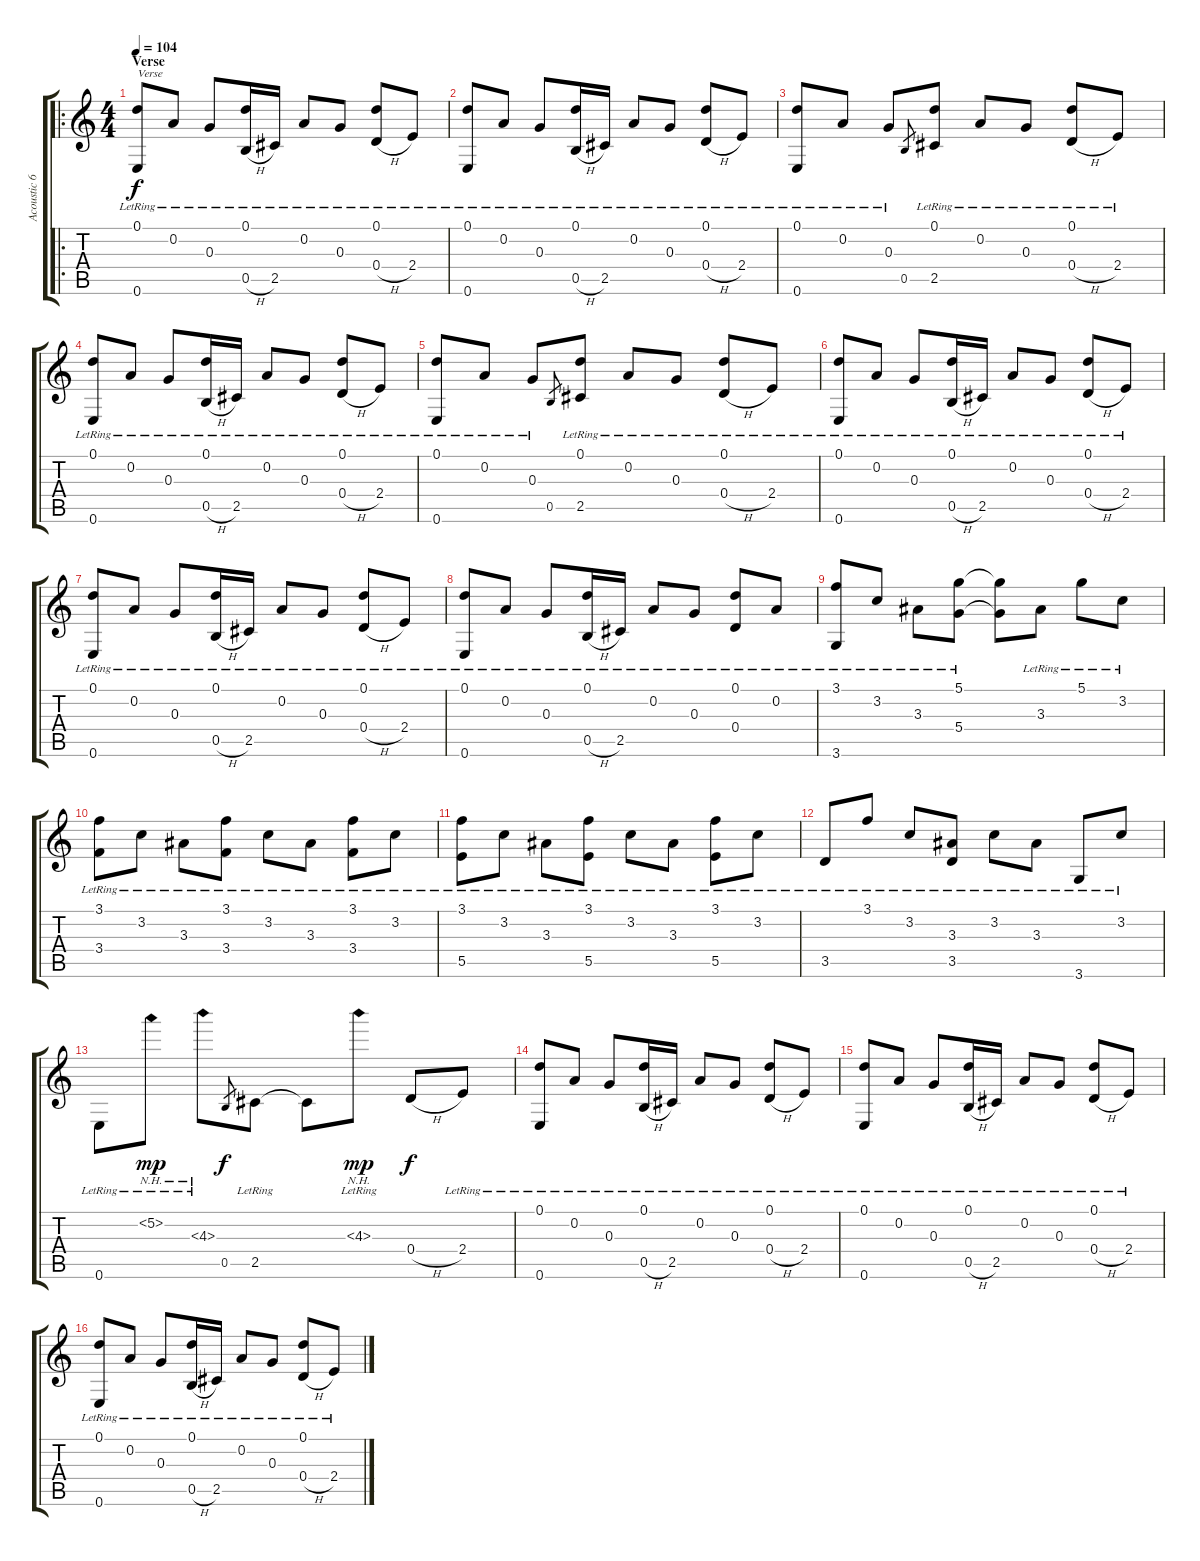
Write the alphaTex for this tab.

\track ("Acoustic 6 string" "Acoustic 6") {instrument acousticguitarsteel}
\staff {score tabs}
\tuning (D4 A3 G3 D3 B2 E2) {hide}
\ro
\ts (4 4)
\section ("" "Verse")
\tempo 104
\clef g2
\ks c
(0.1{lr} 0.6{lr}).8{txt "Verse" dy f} 0.2{lr}.8 0.3{lr}.8 (0.1{lr} 0.5{h}).16 2.5{lr}.16 0.2{lr}.8 0.3{lr}.8 (0.1{lr} 0.4{h}).8 2.4{lr}.8 |
(0.1{lr} 0.6{lr}).8 0.2{lr}.8 0.3{lr}.8 (0.1{lr} 0.5{h}).16 2.5{lr}.16 0.2{lr}.8 0.3{lr}.8 (0.1{lr} 0.4{h}).8 2.4{lr}.8 |
(0.1{lr} 0.6{lr}).8 0.2{lr}.8 0.3{lr}.8 0.5.8{gr} (0.1{lr} 2.5{lr}).8 0.2{lr}.8 0.3{lr}.8 (0.1{lr} 0.4{h}).8 2.4{lr}.8 |
(0.1{lr} 0.6{lr}).8 0.2{lr}.8 0.3{lr}.8 (0.1{lr} 0.5{h}).16 2.5{lr}.16 0.2{lr}.8 0.3{lr}.8 (0.1{lr} 0.4{h}).8 2.4{lr}.8 |
(0.1{lr} 0.6{lr}).8 0.2{lr}.8 0.3{lr}.8 0.5.8{gr} (0.1{lr} 2.5{lr}).8 0.2{lr}.8 0.3{lr}.8 (0.1{lr} 0.4{h}).8 2.4{lr}.8 |
(0.1{lr} 0.6{lr}).8 0.2{lr}.8 0.3{lr}.8 (0.1{lr} 0.5{h}).16 2.5{lr}.16 0.2{lr}.8 0.3{lr}.8 (0.1{lr} 0.4{h}).8 2.4{lr}.8 |
(0.1{lr} 0.6{lr}).8 0.2{lr}.8 0.3{lr}.8 (0.1{lr} 0.5{h}).16 2.5{lr}.16 0.2{lr}.8 0.3{lr}.8 (0.1{lr} 0.4{h}).8 2.4{lr}.8 |
(0.1{lr} 0.6{lr}).8 0.2{lr}.8 0.3{lr}.8 (0.1{lr} 0.5{h}).16 2.5{lr}.16 0.2{lr}.8 0.3{lr}.8 (0.1{lr} 0.4{lr}).8 0.2{lr}.8 |
(3.1{lr} 3.6{lr}).8 3.2{lr}.8 3.3{lr}.8 (5.1{lr} 5.4{lr}).8 (5.1{t} 5.4{t}).8 3.3{lr}.8 5.1{lr}.8 3.2{lr}.8 |
(3.1{lr} 3.4{lr}).8 3.2{lr}.8 3.3{lr}.8 (3.1{lr} 3.4{lr}).8 3.2{lr}.8 3.3{lr}.8 (3.1{lr} 3.4{lr}).8 3.2{lr}.8 |
(3.1{lr} 5.5{lr}).8 3.2{lr}.8 3.3{lr}.8 (3.1{lr} 5.5{lr}).8 3.2{lr}.8 3.3{lr}.8 (3.1{lr} 5.5{lr}).8 3.2{lr}.8 |
3.5{lr}.8 3.1{lr}.8 3.2{lr}.8 (3.3{lr} 3.5{lr}).8 3.2{lr}.8 3.3{lr}.8 3.6{lr}.8 3.2{lr}.8 |
0.6{lr}.8 5.2{nh lr}.8{dy mp} 4.3{nh lr}.8 0.5.8{gr dy f} 2.5{lr}.8 2.5{t}.8 4.3{nh lr}.8{dy mp} 0.4{h}.8{dy f} 2.4{lr}.8 |
(0.1{lr} 0.6{lr}).8 0.2{lr}.8 0.3{lr}.8 (0.1{lr} 0.5{h}).16 2.5{lr}.16 0.2{lr}.8 0.3{lr}.8 (0.1{lr} 0.4{h}).8 2.4{lr}.8 |
(0.1{lr} 0.6{lr}).8 0.2{lr}.8 0.3{lr}.8 (0.1{lr} 0.5{h}).16 2.5{lr}.16 0.2{lr}.8 0.3{lr}.8 (0.1{lr} 0.4{h}).8 2.4{lr}.8 |
(0.1{lr} 0.6{lr}).8 0.2{lr}.8 0.3{lr}.8 (0.1{lr} 0.5{h}).16 2.5{lr}.16 0.2{lr}.8 0.3{lr}.8 (0.1{lr} 0.4{h}).8 2.4{lr}.8
